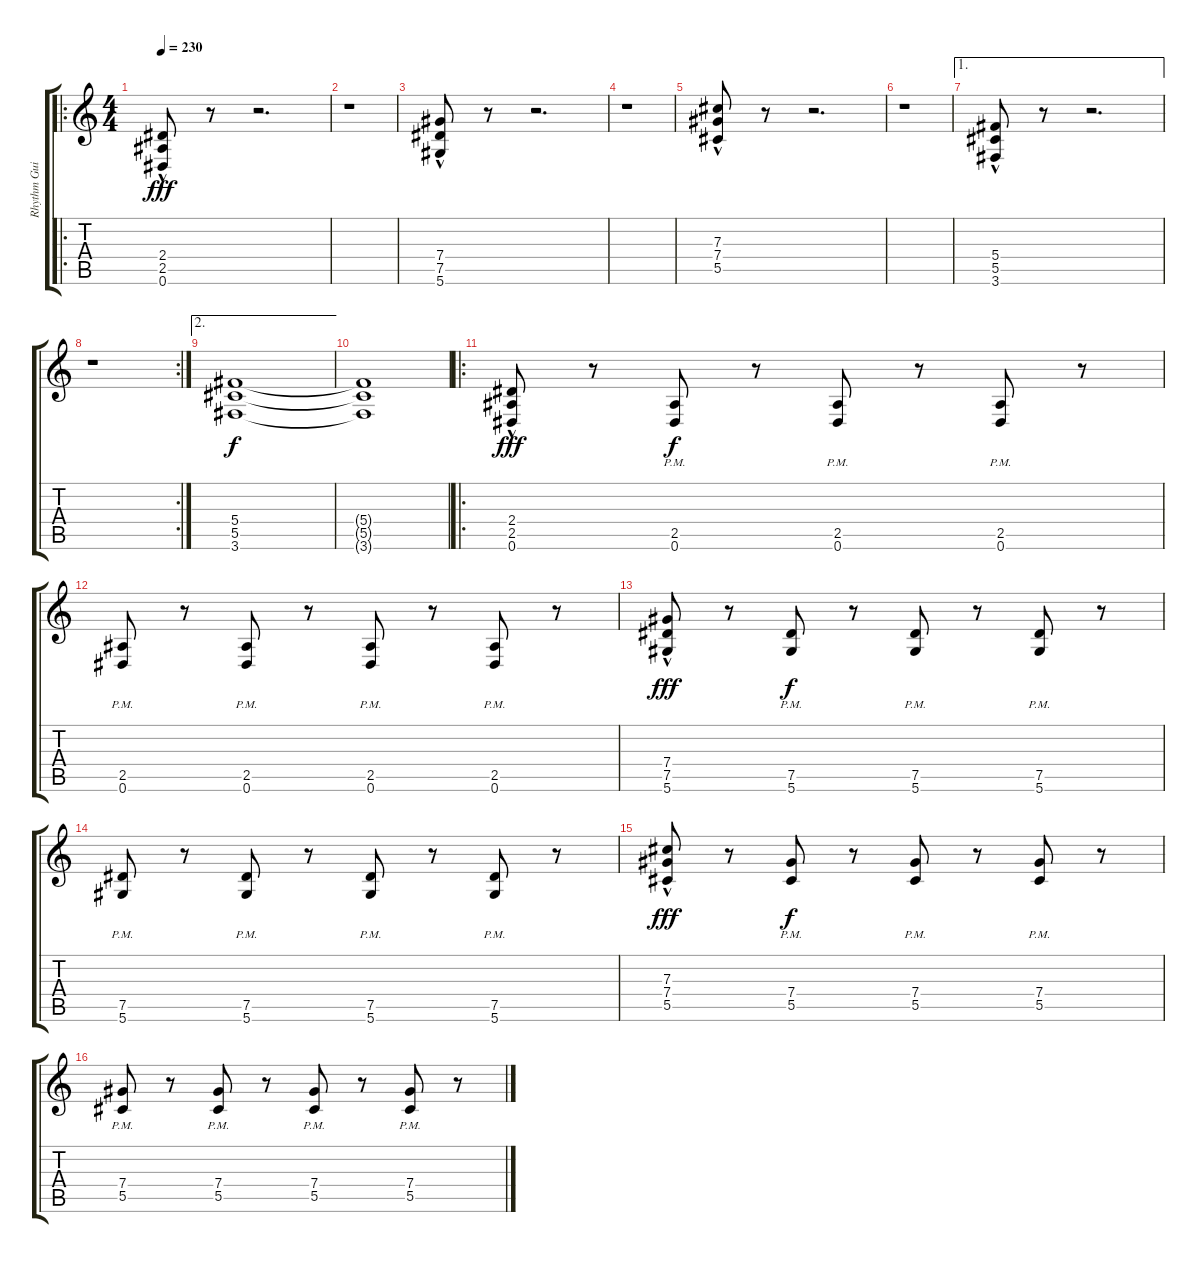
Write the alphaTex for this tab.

\track ("Rhythm Guitar" "Rhythm Gui") {instrument distortionguitar}
\staff {score tabs}
\tuning (Eb4 Bb3 Gb3 Db3 Ab2 Eb2) {hide}
\ro
\ts (4 4)
\tempo 230
\clef g2
\ks c
(2.4{hac} 2.5{hac} 0.6{hac}).8{dy fff instrument distortionguitar} r.8 r.2{d} |
r.1 |
(7.4{hac} 7.5{hac} 5.6{hac}).8 r.8 r.2{d} |
r.1 |
(7.3{hac} 7.4{hac} 5.5{hac}).8 r.8 r.2{d} |
r.1 |
\ae 1
(5.4{hac} 5.5{hac} 3.6{hac}).8 r.8 r.2{d} |
\rc 2
r.1 |
\ae 2
(5.4 5.5 3.6).1{dy f} |
(5.4{t} 5.5{t} 3.6{t}).1 |
\ro
(2.4{hac} 2.5{hac} 0.6{hac}).8{dy fff} r.8 (2.5{pm} 0.6{pm}).8{dy f} r.8 (2.5{pm} 0.6{pm}).8 r.8 (2.5{pm} 0.6{pm}).8 r.8 |
(2.5{pm} 0.6{pm}).8 r.8 (2.5{pm} 0.6{pm}).8 r.8 (2.5{pm} 0.6{pm}).8 r.8 (2.5{pm} 0.6{pm}).8 r.8 |
(7.4{hac} 7.5{hac} 5.6{hac}).8{dy fff} r.8 (7.5{pm} 5.6{pm}).8{dy f} r.8 (7.5{pm} 5.6{pm}).8 r.8 (7.5{pm} 5.6{pm}).8 r.8 |
(7.5{pm} 5.6{pm}).8 r.8 (7.5{pm} 5.6{pm}).8 r.8 (7.5{pm} 5.6{pm}).8 r.8 (7.5{pm} 5.6{pm}).8 r.8 |
(7.3{hac} 7.4{hac} 5.5{hac}).8{dy fff} r.8 (7.4{pm} 5.5{pm}).8{dy f} r.8 (7.4{pm} 5.5{pm}).8 r.8 (7.4{pm} 5.5{pm}).8 r.8 |
(7.4{pm} 5.5{pm}).8 r.8 (7.4{pm} 5.5{pm}).8 r.8 (7.4{pm} 5.5{pm}).8 r.8 (7.4{pm} 5.5{pm}).8 r.8
